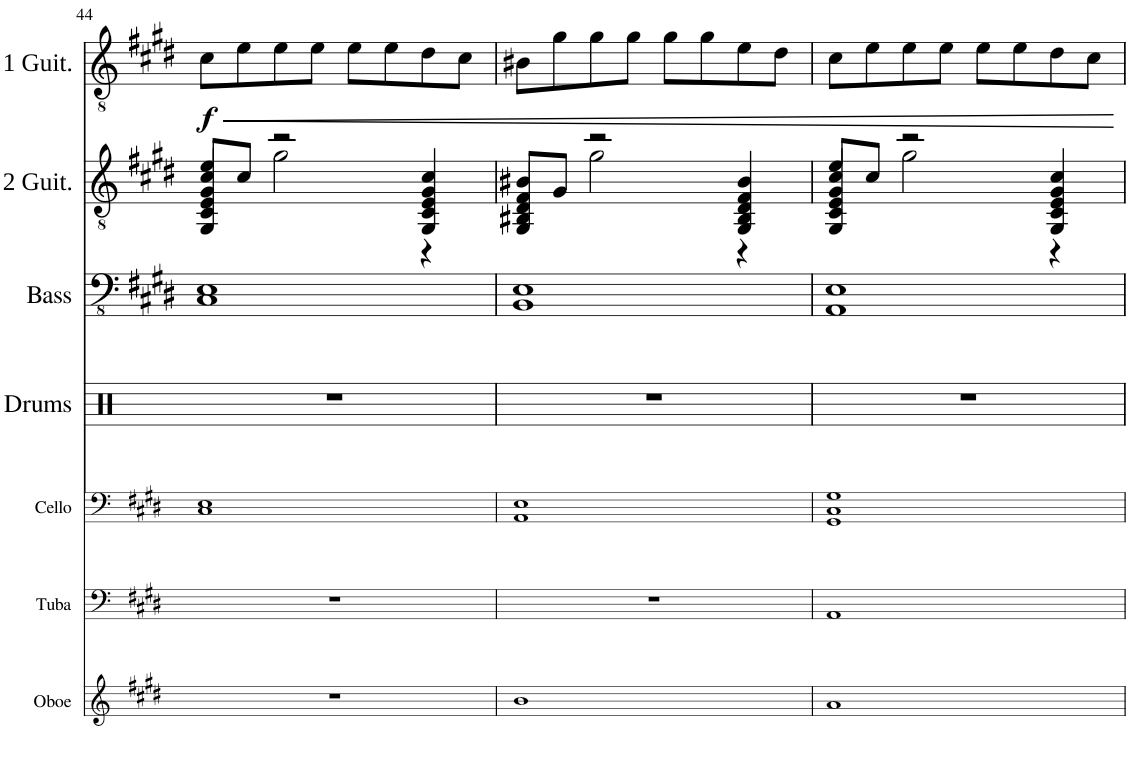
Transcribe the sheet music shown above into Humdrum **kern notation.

**kern	**kern	**kern	**kern	**kern	**kern	**dynam
*part6	*part5	*part4	*part3	*part2	*part1	*part1
*staff6	*staff5	*staff4	*staff3	*staff2	*staff1	*staff1
*I"Oboe	*I"Tuba	*I"Violoncello	*I"Bass Guitar	*I"Second Guitar	*I"First Guitar	*
*I'Oboe	*I'Tuba	*	*I'Bass	*I'2 Guit.	*I'1 Guit.	*
!!LO:PB:g=z
*clefG2	*clefF4	*clefF4	*clefFv4	*clefGv2	*clefGv2	*
*k[f#c#g#d#]	*k[f#c#g#d#]	*k[f#c#g#d#]	*k[f#c#g#d#]	*k[f#c#g#d#]	*k[f#c#g#d#]	*
*M4/4	*M4/4	*M4/4	*M4/4	*M4/4	*M4/4	*
=44	=44	=44	=44	=44	=44	=44
*	*	*	*	*^	*	*
!	!	!	!	!	!	!	!LO:HP:b
!	!	!	!	!	!	!	!LO:DY:n=1:b
1r	1r	1C# 1E	1CC# 1EE	4GG#/ 4C#/ 4E/ 4G#/ 4c#/	8e/L	8c#\L	< f
.	.	.	.	.	8c#/J	8e\	.
.	.	.	.	2r	2g#\	8e\	.
.	.	.	.	.	.	8e\J	.
.	.	.	.	.	.	8e\L	.
.	.	.	.	.	.	8e\	.
.	.	.	.	4GG#/ 4C#/ 4E/ 4G#/ 4c#/	4r	8d#\	.
.	.	.	.	.	.	8c#\J	.
=45	=45	=45	=45	=45	=45	=45	=45
1b	1r	1AA 1E	1BBB 1EE	4GG#/ 4BB#X/ 4D#/ 4F#/	8B#X/L	8B#X\L	.
.	.	.	.	.	8G#/J	8g#\	.
.	.	.	.	2r	2g#\	8g#\	.
.	.	.	.	.	.	8g#\J	.
.	.	.	.	.	.	8g#\L	.
.	.	.	.	.	.	8g#\	.
.	.	.	.	4GG#/ 4BB#/ 4D#/ 4F#/ 4B#/	4r	8e\	.
.	.	.	.	.	.	8d#\J	.
=46	=46	=46	=46	=46	=46	=46	=46
1a	1AA	1GG# 1C# 1G#	1AAA 1EE	4GG#/ 4C#/ 4E/ 4G#/ 4c#/	8e/L	8c#\L	.
.	.	.	.	.	8c#/J	8e\	.
.	.	.	.	2r	2g#\	8e\	.
.	.	.	.	.	.	8e\J	.
.	.	.	.	.	.	8e\L	.
.	.	.	.	.	.	8e\	.
.	.	.	.	4GG#/ 4C#/ 4E/ 4G#/ 4c#/	4r	8d#\	.
.	.	.	.	.	.	8c#\J	.
*	*	*	*	*v	*v	*	*
.	.	.	.	.	.	[
=	=	=	=	=	=	=
*-	*-	*-	*-	*-	*-	*-
